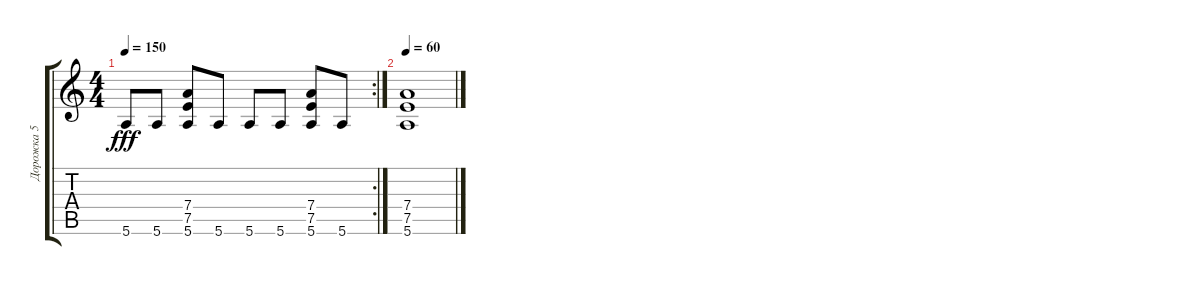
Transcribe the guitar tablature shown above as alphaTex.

\track ("Дорожка 5" "Дорожка 5") {instrument overdrivenguitar}
\staff {score tabs}
\tuning (E4 B3 G3 D3 A2 E2) {hide}
\rc 2
\ts (4 4)
\tempo 150
\clef g2
\ks c
5.6.8{dy fff} 5.6.8 (7.4 7.5 5.6).8 5.6.8 5.6.8 5.6.8 (7.4 7.5 5.6).8 5.6.8 |
\tempo 60
(7.4 7.5 5.6).1
